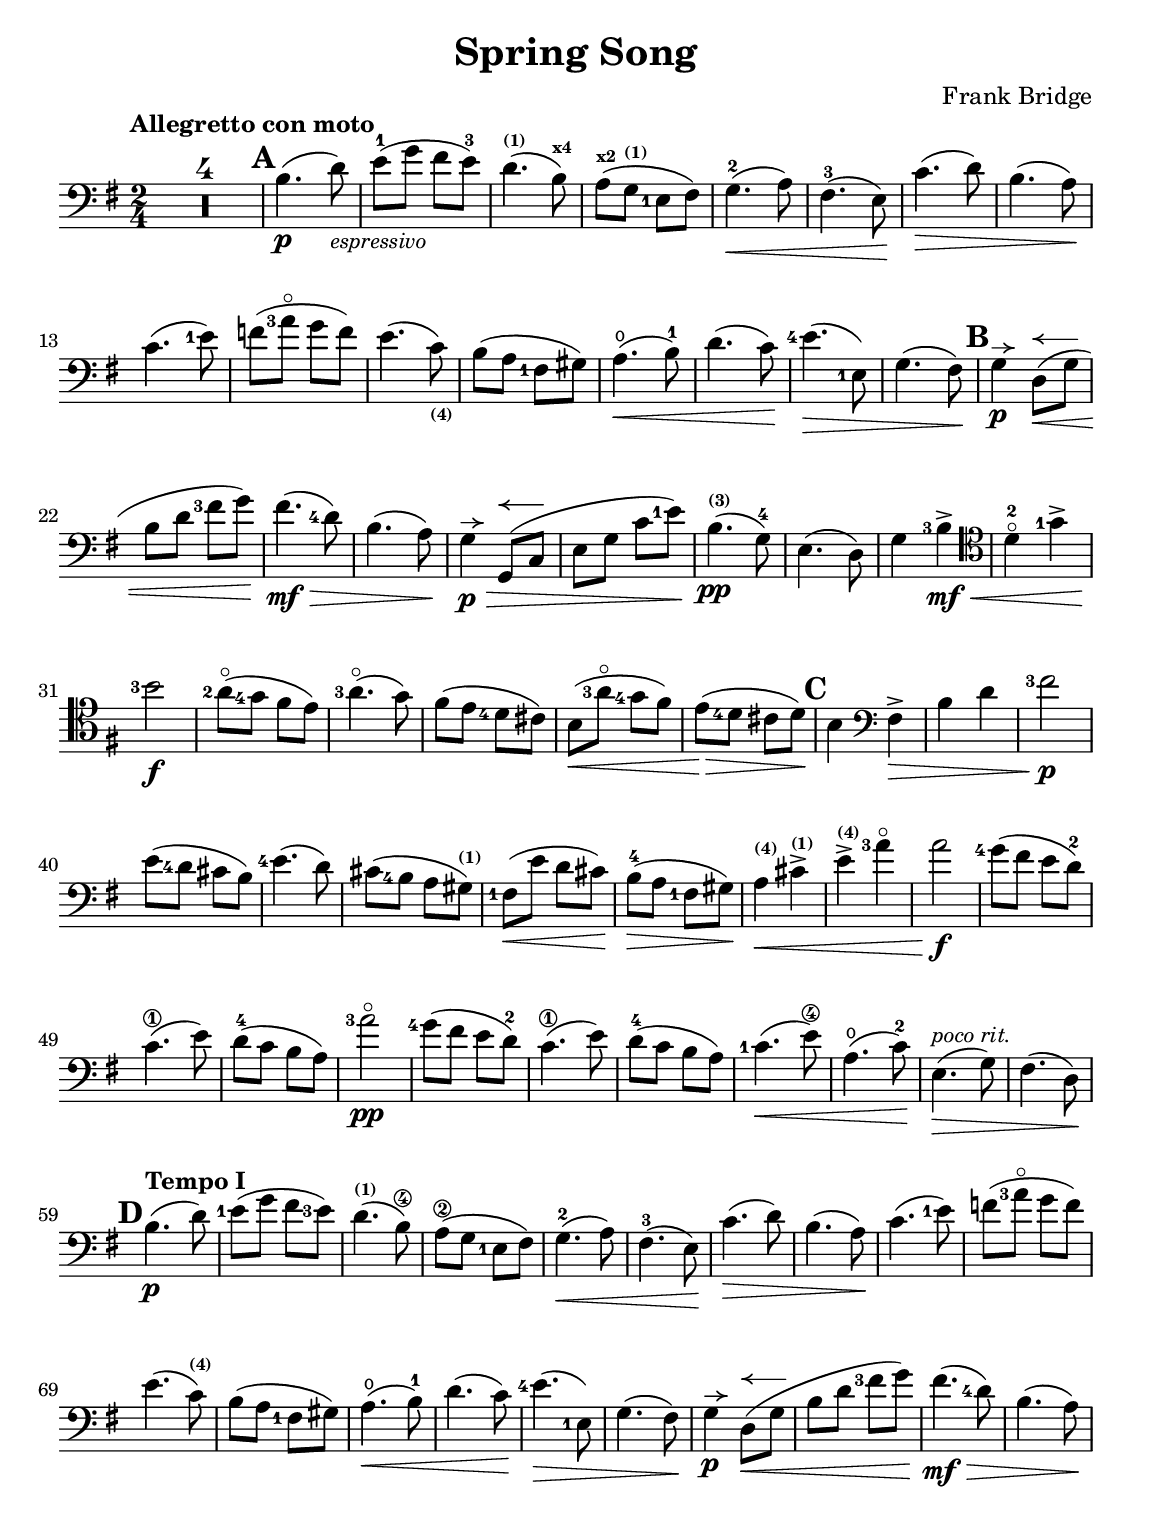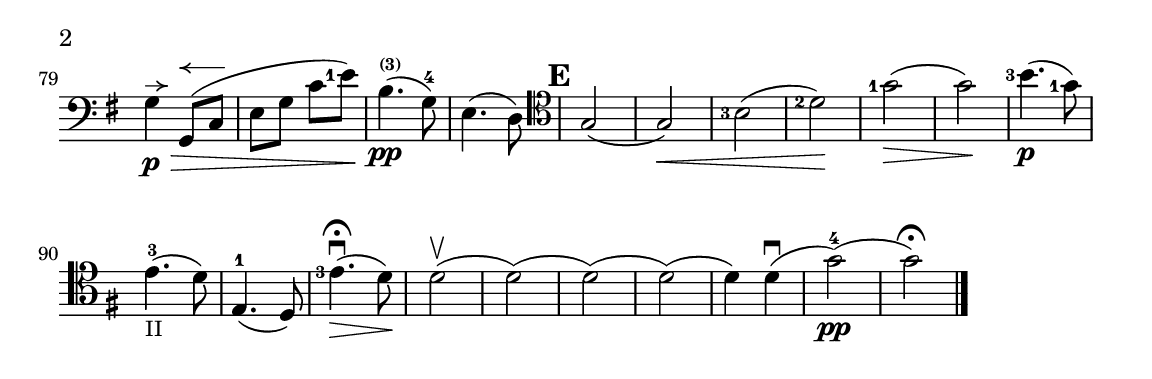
#(set-global-staff-size 21)

\version "2.18.2"

\header {
  title    = "Spring Song"
  composer = "Frank Bridge"
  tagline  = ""
}

\language "italiano"

% iPad Pro 12.9

\paper {
  paper-width  = 195\mm
  paper-height = 260\mm
  indent = #0
%  line-width = #188
  ragged-last = ##t
}

allongerUne = \markup {
  \center-column {
    \combine
    \draw-line #'(-2 . 0)
    \arrow-head #X #RIGHT ##f
  }
}

retenir = \markup {
  \center-column {
    \concat {
      \arrow-head #X #LEFT ##f
      \hspace #-1
      \draw-line #'(-4 . 0)
    }
  }
}

\score {
  \new Staff
%  \with {instrumentName = #"Cello "}
  {
    \override Hairpin.to-barline = ##f
    \tempo "Allegretto con moto"
    \time 2/4
    \key sol \major
    \clef "bass"
    \set fingeringOrientations = #'(left)

    \compressFullBarRests
    R1*2
    \mark \default
    si4.\p(re'8_\markup{\small\italic "espressivo"})                      % 5
    mi'8-1(sol'8 fad'8 mi'8-3)                                            % 6
    re'4.^\markup{\bold\teeny (1)}(si8^\markup{\bold\teeny x4})           % 7
    la8^\markup{\bold\teeny x2}(sol8^\markup{\bold\teeny (1)}
    <mi-1>8 fad8)                                                         % 8
    sol4.-2\<(la8)                                                        % 9
    fad4.-3(mi8)\!                                                        % 10
    do'4.\>(re'8)                                                         % 11
    si4.(la8)\!                                                           % 12
    do'4.(<mi'-1>8)                                                       % 13
    fa'8(<la'-3>8\flageolet sol'8 fa'8)                                   % 14
    mi'4.(do'8_\markup{\bold\teeny (4)})                                  % 15
    si8(la8 <fad-1>8 sold8)                                               % 16
    la4.\open\<(si8-1)                                                    % 17
    re'4.(do'8)\!                                                         % 18
    <mi'-4>4.\>(<mi-1>8)                                                  % 19
    sol4.(fad8)\!                                                         % 20
    \mark \default
    sol4\p^\allongerUne re8^\retenir\<(sol8                               % 21
    si8 re'8 <fad'-3>8 sol'8)\!                                           % 22
    fad'4.\mf\>(<re'-4>8)                                                 % 23
    si4.(la8)\!                                                           % 24
    sol4\p^\allongerUne\> sol,8^\retenir(do8                              % 25
    mi8 sol8 do'8 <mi'-1>8)\!                                             % 26
    si4.^\markup{\bold\teeny (3)}\pp(sol8-4)                              % 27
    mi4.(re8)                                                             % 28
    sol4 <si-3>4\mf->\<                                                   % 29
    \clef "tenor"
    re'4-2\flageolet <sol'-1>4->                                          % 30
    <si'-3>2\f\!                                                          % 31
    <la'-2>8\flageolet(<sol'-4>8 fad'8 mi'8)                              % 32
    <la'-3>4.\flageolet(sol'8)                                            % 33
    fad'8(mi'8 <re'-4>8 dod'8)                                            % 34
    si8\<(<la'-3>8\flageolet <sol'-4>8 fad'8)                             % 35
    mi'8\>(<re'-4>8 dod'8 re'8)\!                                         % 36
    \mark \default
    si4
    \clef "bass"
    fad4->\>                                                              % 37
    si4 re'4                                                              % 38
    <fad'-3>2\p\!                                                         % 39
    mi'8(<re'-4>8 dod'8 si8)                                              % 40
    <mi'-4>4.(re'8)                                                       % 41
    dod'8(<si-4>8 la8 sold8^\markup{\bold\teeny (1)})                     % 42
    <fad-1>8\<(mi' re'8 dod'8)\!                                          % 43
    si8-4\>(la8 <fad-1>8 sold8)\!                                         % 44
    la4^\markup{\bold\teeny (4)}\< dod'4->^\markup{\bold\teeny (1)}       % 45
    mi'4^\markup{\bold\teeny (4)}-> <la'-3>4\flageolet                    % 46
    la'2\!\f                                                              % 47
    <sol'-4>8(fad'8 mi'8 re'8-2)                                          % 48
    do'4.\1(mi'8)                                                         % 49
    re'8-4(do'8 si8 la8)                                                  % 50
    <la'-3>2\flageolet\pp                                                 % 51
    <sol'-4>8(fad'8 mi'8 re'8-2)                                          % 52
    do'4.\1(mi'8)                                                         % 53
    re'8-4(do'8 si8 la8)                                                  % 54
    <do'-1>4.\<(mi'8\4)                                                   % 55
    la4.\open(do'8-2)\!                                                   % 56
    mi4.\>^\markup{\small\italic "poco rit."}(sol8)                       % 57
    fad4.(re8)\!                                                          % 58
    \tempo "Tempo I"
    \mark \default
    si4.\p(re'8)                                                          % 59
    <mi'-1>8(sol'8 fad'8 <mi'-3>8)                                        % 60
    re'4.^\markup{\bold\teeny (1)}(si8\4)                                 % 61
    la8\2(sol8 <mi-1>8 fad8)                                              % 62
    sol4.-2\<(la8)                                                        % 63
    fad4.-3(mi8)\!                                                        % 64
    do'4.\>(re'8)                                                         % 65
    si4.(la8)\!                                                           % 66
    do'4.(<mi'-1>8)                                                       % 67
    fa'8(<la'-3>8\flageolet sol'8 fa'8)                                   % 68
    mi'4.(do'8^\markup{\bold\teeny (4)})                                  % 69
    si8(la8 <fad-1>8 sold8)                                               % 70
    la4.\open\<(si8-1)                                                    % 71
    re'4.(do'8)\!                                                         % 72
    <mi'-4>4.\>(<mi-1>8)                                                  % 73
    sol4.(fad8)\!                                                         % 74
    sol4\p^\allongerUne re8^\retenir\<(sol8                               % 75
    si8 re'8 <fad'-3>8 sol'8)\!                                           % 76
    fad'4.\mf\>(<re'-4>8)                                                 % 77
    si4.(la8)\!                                                           % 78
    sol4\p^\allongerUne\> sol,8^\retenir(do8                              % 79
    mi8 sol8 do'8 <mi'-1>8)\!                                             % 80
    si4.^\markup{\bold\teeny (3)}\pp(sol8-4)                              % 81
    mi4.(re8)                                                             % 82
    \mark \default
    \clef "tenor"
    sol2(                                                                 % 83
    sol2)\<                                                               % 84
    <si-3>2(                                                              % 85
    <re'-2>2)\!                                                           % 86
    <sol'-1>2\>(                                                          % 87
    sol'2)\!                                                              % 88
    <si'-3>4.\p(<sol'-1>8)                                                % 89
    mi'4.-3_\markup{\small II}(re'8)                                      % 90
    mi4.-1(re8)                                                           % 91
    <mi'-3>4.\fermata\downbow\>(re'8)\!                                   % 92
    re'2\upbow(                                                           % 93
    re'2)(                                                                % 94
    re'2)(                                                                % 95
    re'2)(                                                                % 96
    re'4) re'4\downbow(                                                   % 97
    sol'2-4\pp)(                                                          % 98
    sol'2)\fermata                                                        % 99
    \bar "|."
  }
}
